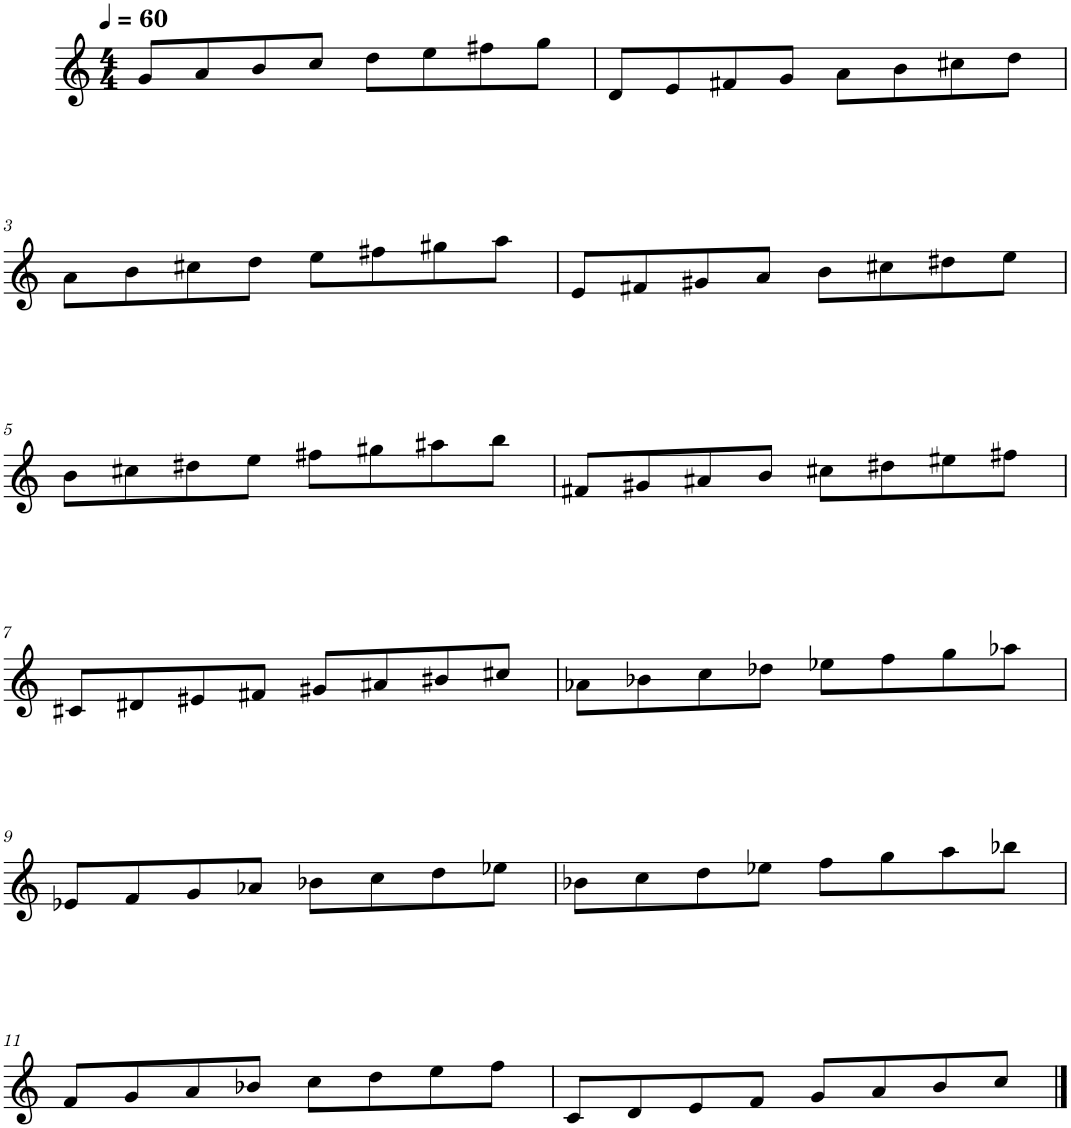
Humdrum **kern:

**kern
*part1
*staff1
*I"Piano
*I'Pno.
*clefG2
*k[]
*M4/4
*MM60
=1
8g/L
8a/
8b/
8cc/J
8dd\L
8ee\
8ff#X\
8gg\J
=2
8d/L
8e/
8f#X/
8g/J
8a\L
8b\
8cc#X\
8dd\J
!!LO:LB:g=z
=3
8a\L
8b\
8cc#X\
8dd\J
8ee\L
8ff#X\
8gg#X\
8aa\J
=4
8e/L
8f#X/
8g#X/
8a/J
8b\L
8cc#X\
8dd#X\
8ee\J
!!LO:LB:g=z
=5
8b\L
8cc#X\
8dd#X\
8ee\J
8ff#X\L
8gg#X\
8aa#X\
8bb\J
=6
8f#X/L
8g#X/
8a#X/
8b/J
8cc#X\L
8dd#X\
8ee#X\
8ff#X\J
!!LO:LB:g=z
=7
8c#X/L
8d#X/
8e#X/
8f#X/J
8g#X/L
8a#X/
8b#X/
8cc#X/J
=8
8a-X\L
8b-X\
8cc\
8dd-X\J
8ee-X\L
8ff\
8gg\
8aa-X\J
!!LO:LB:g=z
=9
8e-X/L
8f/
8g/
8a-X/J
8b-X\L
8cc\
8dd\
8ee-X\J
=10
8b-X\L
8cc\
8dd\
8ee-X\J
8ff\L
8gg\
8aa\
8bb-X\J
!!LO:LB:g=z
=11
8f/L
8g/
8a/
8b-X/J
8cc\L
8dd\
8ee\
8ff\J
=12
8c/L
8d/
8e/
8f/J
8g/L
8a/
8b/
8cc/J
==
*-
